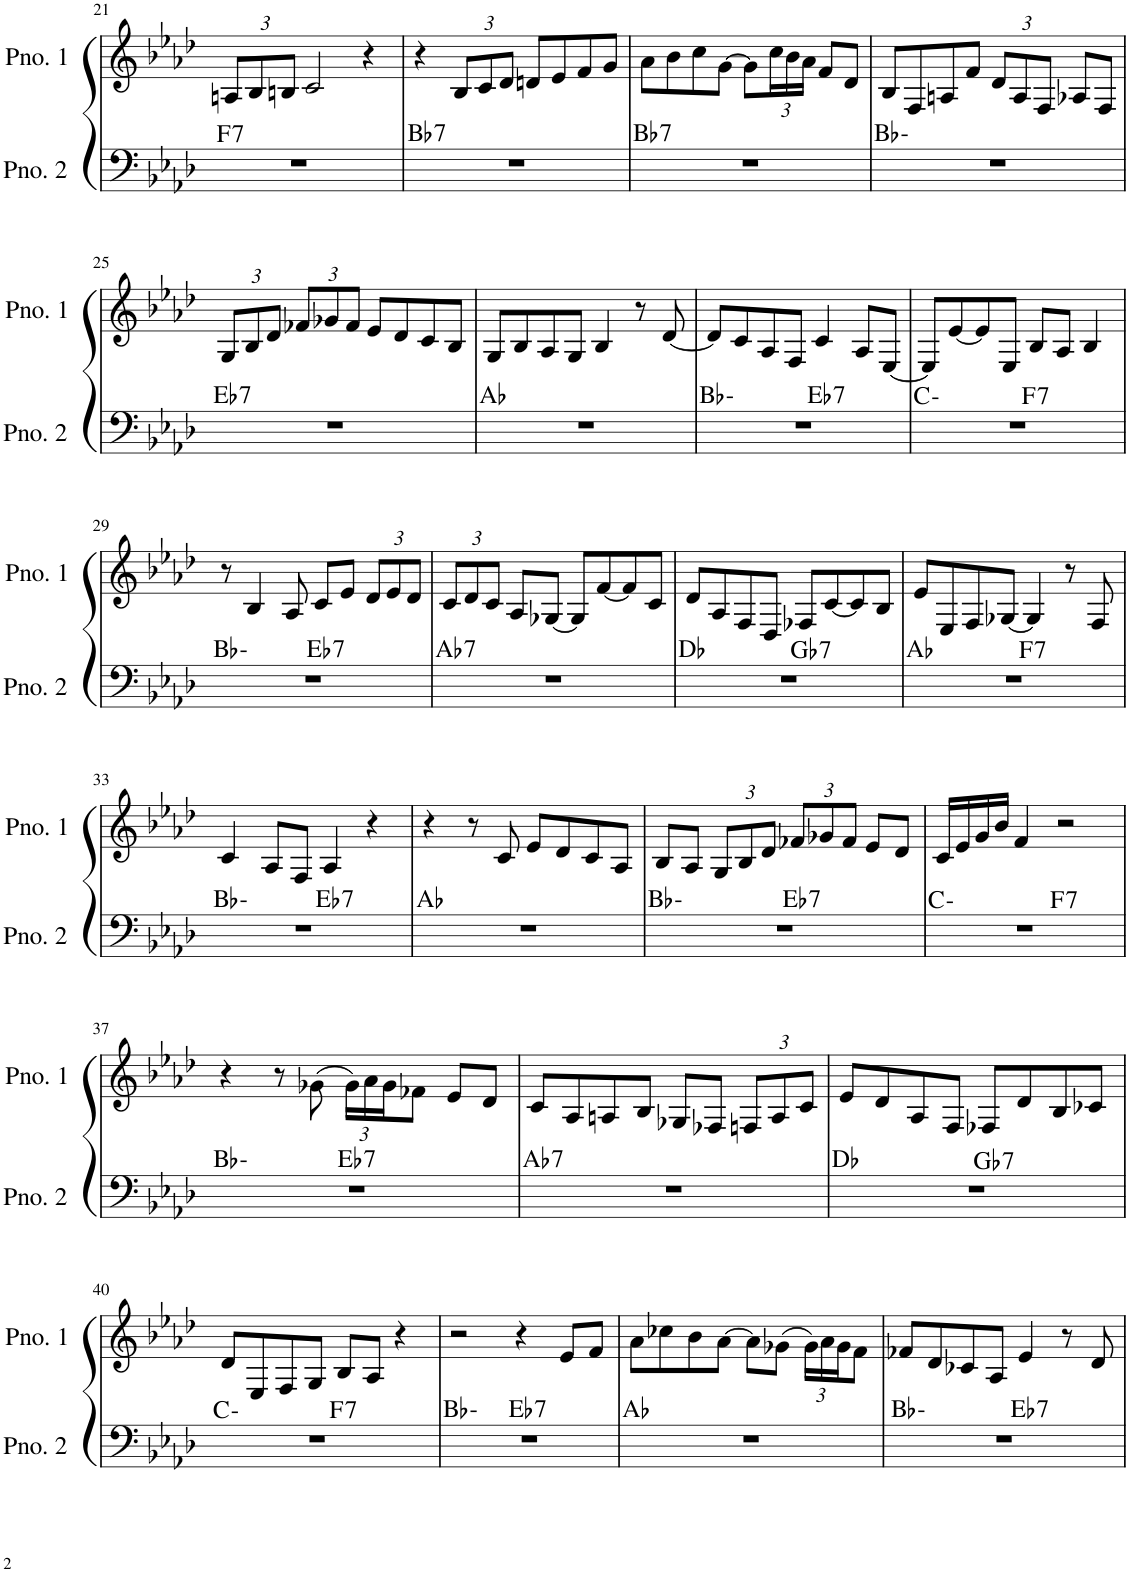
**kern	**harte	**kern
*part2	*part2	*part1
*staff2	*	*staff1
*I"ピアノ 2	*	*I"ピアノ 1
!!LO:PB:g=z
*clefF4	*	*clefG2
*k[b-e-a-d-]	*	*k[b-e-a-d-]
*M4/4	*	*M4/4
*	*	*Xbrackettup
=21	=21	=21
!	!LO:H:kt=7	!
1r	F:7	12An/L
.	.	12B-/
.	.	12Bn/J
.	.	2c/
.	.	4r
=22	=22	=22
!	!LO:H:kt=7	!
1r	Bb:7	4r
.	.	12B-/L
.	.	12c/
.	.	12d-/J
.	.	8dn/L
.	.	8e-/
.	.	8f/
.	.	8g/J
=23	=23	=23
!	!LO:H:kt=7	!
1r	Bb:7	8a-\L
.	.	8b-\
.	.	8cc\
.	.	[8g\J
.	.	8g\L]
.	.	24cc\L
.	.	24b-\
.	.	24a-\JJ
.	.	8f/L
.	.	8d-/J
=24	=24	=24
1r	Bb:min	8B-/L
.	.	8F/
.	.	8An/
.	.	8f/J
.	.	12d-/L
.	.	12A/
.	.	12F/J
.	.	8A-X/L
.	.	8F/J
!!LO:LB:g=z
=25	=25	=25
!	!LO:H:kt=7	!
1r	Eb:7	12G/L
.	.	12B-/
.	.	12d-/J
.	.	12f-X/L
.	.	12g-X/
.	.	12f-/J
.	.	8e-/L
.	.	8d-/
.	.	8c/
.	.	8B-/J
=26	=26	=26
1r	Ab:maj	8G/L
.	.	8B-/
.	.	8A-/
.	.	8G/J
.	.	4B-/
.	.	8r
.	.	[8d-/
=27	=27	=27
*^	*	*
1r	2ryy	Bb:min	8d-/L]
.	.	.	8c/
.	.	.	8A-/
.	.	.	8F/J
!	!	!LO:H:kt=7	!
.	2ryy	Eb:7	4c/
.	.	.	8A-/L
.	.	.	[8E-/J
=28	=28	=28	=28
1r	2ryy	C:min	8E-/L]
.	.	.	[8e-/
.	.	.	8e-/]
.	.	.	8E-/J
!	!	!LO:H:kt=7	!
.	2ryy	F:7	8B-/L
.	.	.	8A-/J
.	.	.	4B-/
!!LO:LB:g=z
=29	=29	=29	=29
1r	2ryy	Bb:min	8r
.	.	.	4B-/
.	.	.	8A-/
!	!	!LO:H:kt=7	!
.	2ryy	Eb:7	8c/L
.	.	.	8e-/J
.	.	.	12d-/L
.	.	.	12e-/
.	.	.	12d-/J
=30	=30	=30	=30
!	!	!LO:H:kt=7	!
*v	*v	*	*
1r	Ab:7	12c/L
.	.	12d-/
.	.	12c/J
.	.	8A-/L
.	.	[8G-X/J
.	.	8G-/L]
.	.	[8f/
.	.	8f/]
.	.	8c/J
=31	=31	=31
*^	*	*
1r	2ryy	Db:maj	8d-/L
.	.	.	8A-/
.	.	.	8F/
.	.	.	8D-/J
!	!	!LO:H:kt=7	!
.	2ryy	Gb:7	8F-X/L
.	.	.	[8c/
.	.	.	8c/]
.	.	.	8B-/J
=32	=32	=32	=32
1r	2ryy	Ab:maj	8e-/L
.	.	.	8E-/
.	.	.	8F/
.	.	.	[8G-X/J
!	!	!LO:H:kt=7	!
.	2ryy	F:7	4G-/]
.	.	.	8r
.	.	.	8F/
!!LO:LB:g=z
=33	=33	=33	=33
1r	2ryy	Bb:min	4c/
.	.	.	8A-/L
.	.	.	8F/J
!	!	!LO:H:kt=7	!
.	2ryy	Eb:7	4A-/
.	.	.	4r
*v	*v	*	*
=34	=34	=34
1r	Ab:maj	4r
.	.	8r
.	.	8c/
.	.	8e-/L
.	.	8d-/
.	.	8c/
.	.	8A-/J
=35	=35	=35
*^	*	*
1r	2ryy	Bb:min	8B-/L
.	.	.	8A-/J
.	.	.	12G/L
.	.	.	12B-/
.	.	.	12d-/J
!	!	!LO:H:kt=7	!
.	2ryy	Eb:7	12f-X/L
.	.	.	12g-X/
.	.	.	12f-/J
.	.	.	8e-/L
.	.	.	8d-/J
=36	=36	=36	=36
1r	2ryy	C:min	16c/LL
.	.	.	16e-/
.	.	.	16g/
.	.	.	16b-/JJ
.	.	.	4f/
!	!	!LO:H:kt=7	!
.	2ryy	F:7	2r
!!LO:LB:g=z
=37	=37	=37	=37
1r	2ryy	Bb:min	4r
.	.	.	8r
.	.	.	(8g-X\
!	!	!LO:H:kt=7	!
.	2ryy	Eb:7	24g-\LL)
.	.	.	24a-\
.	.	.	24g-\J
.	.	.	8f-X\J
.	.	.	8e-/L
.	.	.	8d-/J
=38	=38	=38	=38
!	!	!LO:H:kt=7	!
*v	*v	*	*
1r	Ab:7	8c/L
.	.	8A-/
.	.	8An/
.	.	8B-/J
.	.	8G-X/L
.	.	8F-X/J
.	.	12Fn/L
.	.	12A/
.	.	12c/J
=39	=39	=39
*^	*	*
1r	2ryy	Db:maj	8e-/L
.	.	.	8d-/
.	.	.	8A-/
.	.	.	8F/J
!	!	!LO:H:kt=7	!
.	2ryy	Gb:7	8F-X/L
.	.	.	8d-/
.	.	.	8B-/
.	.	.	8c-X/J
!!LO:LB:g=z
=40	=40	=40	=40
1r	2ryy	C:min	8d-/L
.	.	.	8E-/
.	.	.	8F/
.	.	.	8G/J
!	!	!LO:H:kt=7	!
.	2ryy	F:7	8B-/L
.	.	.	8A-/J
.	.	.	4r
=41	=41	=41	=41
1r	2ryy	Bb:min	2r
!	!	!LO:H:kt=7	!
.	2ryy	Eb:7	4r
.	.	.	8e-/L
.	.	.	8f/J
*v	*v	*	*
=42	=42	=42
1r	Ab:maj	8a-\L
.	.	8cc-X\
.	.	8b-\
.	.	[8a-\J
.	.	8a-\L]
.	.	(8g-X\J
.	.	24g-\LL)
.	.	24a-\
.	.	24g-\J
.	.	8f\J
=43	=43	=43
*^	*	*
1r	2ryy	Bb:min	8f-X/L
.	.	.	8d-/
.	.	.	8c-X/
.	.	.	8A-/J
!	!	!LO:H:kt=7	!
.	2ryy	Eb:7	4e-/
.	.	.	8r
.	.	.	8d-/
*v	*v	*	*
=	=	=
*-	*-	*-
